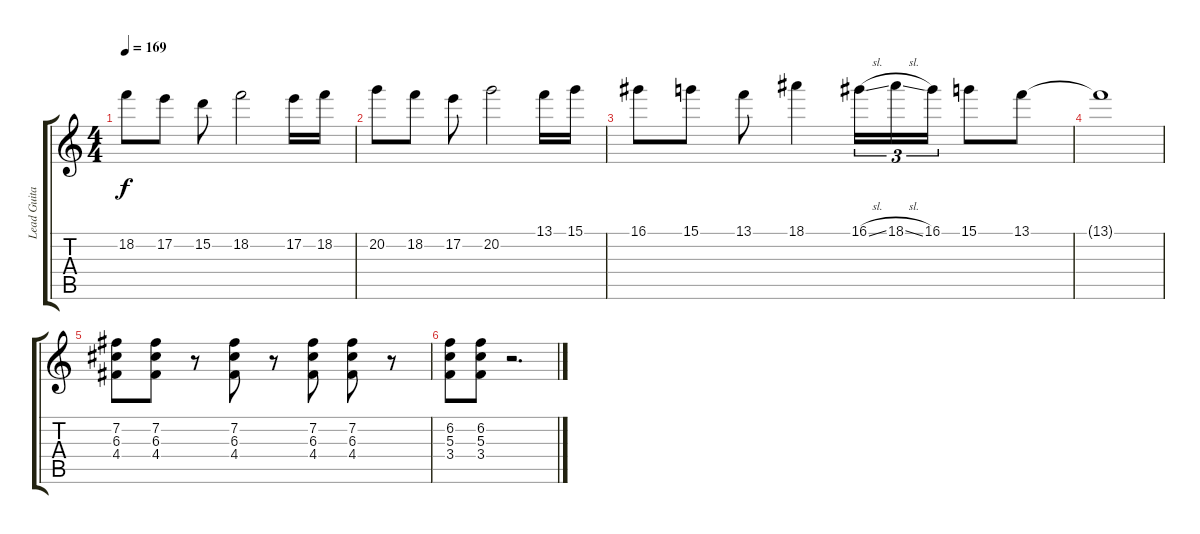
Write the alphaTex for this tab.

\track ("Lead Guitar" "Lead Guita") {instrument overdrivenguitar}
\staff {score tabs}
\tuning (E4 B3 G3 D3 A2 E2) {hide}
\ts (4 4)
\tempo 169
\clef g2
\ks c
18.2.8{dy f} 17.2.8 15.2.8 18.2.2 17.2.16 18.2.16 |
20.2.8 18.2.8 17.2.8 20.2.2 13.1.16 15.1.16 |
16.1.8 15.1.8 13.1.8 18.1.4 16.1{sl}.16{tu (3 2)} 18.1{sl}.16{tu (3 2)} 16.1.16{tu (3 2)} 15.1.8 13.1.8 |
13.1{t}.1 |
(7.2 6.3 4.4).8 (7.2 6.3 4.4).8 r.8 (7.2 6.3 4.4).8 r.8 (7.2 6.3 4.4).8 (7.2 6.3 4.4).8 r.8 |
(6.2 5.3 3.4).8 (6.2 5.3 3.4).8 r.2{d}
